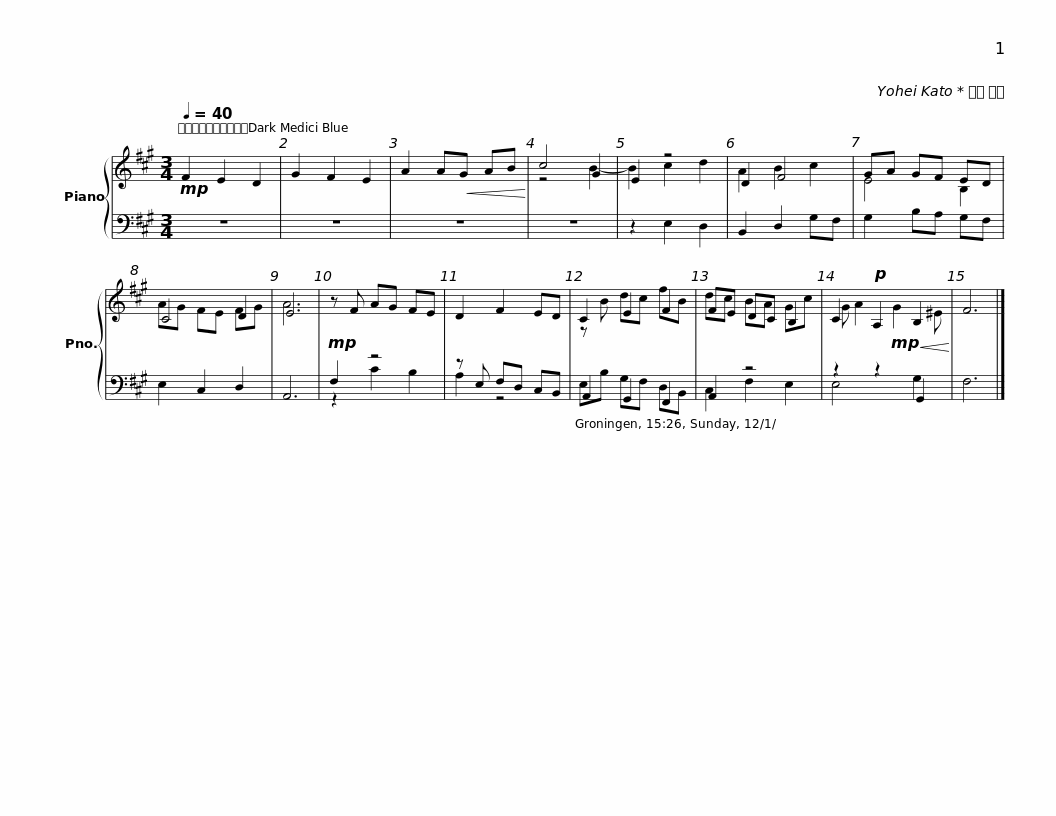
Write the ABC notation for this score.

X:1
%%score { ( 1 3 ) | ( 2 4 ) }
L:1/8
Q:1/4=40
M:3/4
I:linebreak $
K:A
V:1 treble
V:3 treble
V:2 bass
V:4 bass
V:1
!mp! F2 E2 D2 | G2 F2 E2 | A2 A!<(!G AB!<)! | c4 G2 | E2 z4 | %5
 D2 F4 |$ GA GF ED | C4 D2 | E6 |!mp! z F AG FE | %10
 D2 F2 ED |$ C2 E2 F2 | FE DC B,2 | C2!p! A,2!<(! B,2!<)! | F6 |] %15
V:2
 z6 | z6 | z6 | z6 | z2 E,2 D,2 | %5
 B,,2 D,2 G,F, |$ G,2 B,A, G,F, | E,2 C,2 D,2 | A,,6 | F,2 z4 | %10
 z E, F,D, C,B,, |$ A,,2 G,,2 F,,2 | A,,2 z4 | z2 z2 G,,2 | F,6 |] %15
V:3
 x6 | x6 | x6 | z4 B2- | B2 c2 d2 | %5
 A2 B2 c2 |$ E4 B,2 | AG FE FG | A6 | x6 | %10
 x6 |$ z B dc fB | dc BA Gc | G A2!mp! G2 ^E | x6 |] %15
V:4
 x6 | x6 | x6 | x6 | x6 | %5
 x6 |$ x6 | x6 | x6 | z2 C2 B,2 | %10
 A,2 z4 |$ E,B, G,F, D,B,, | C,2 F,2 E,2 | E,4 G,2 | x6 |] %15
